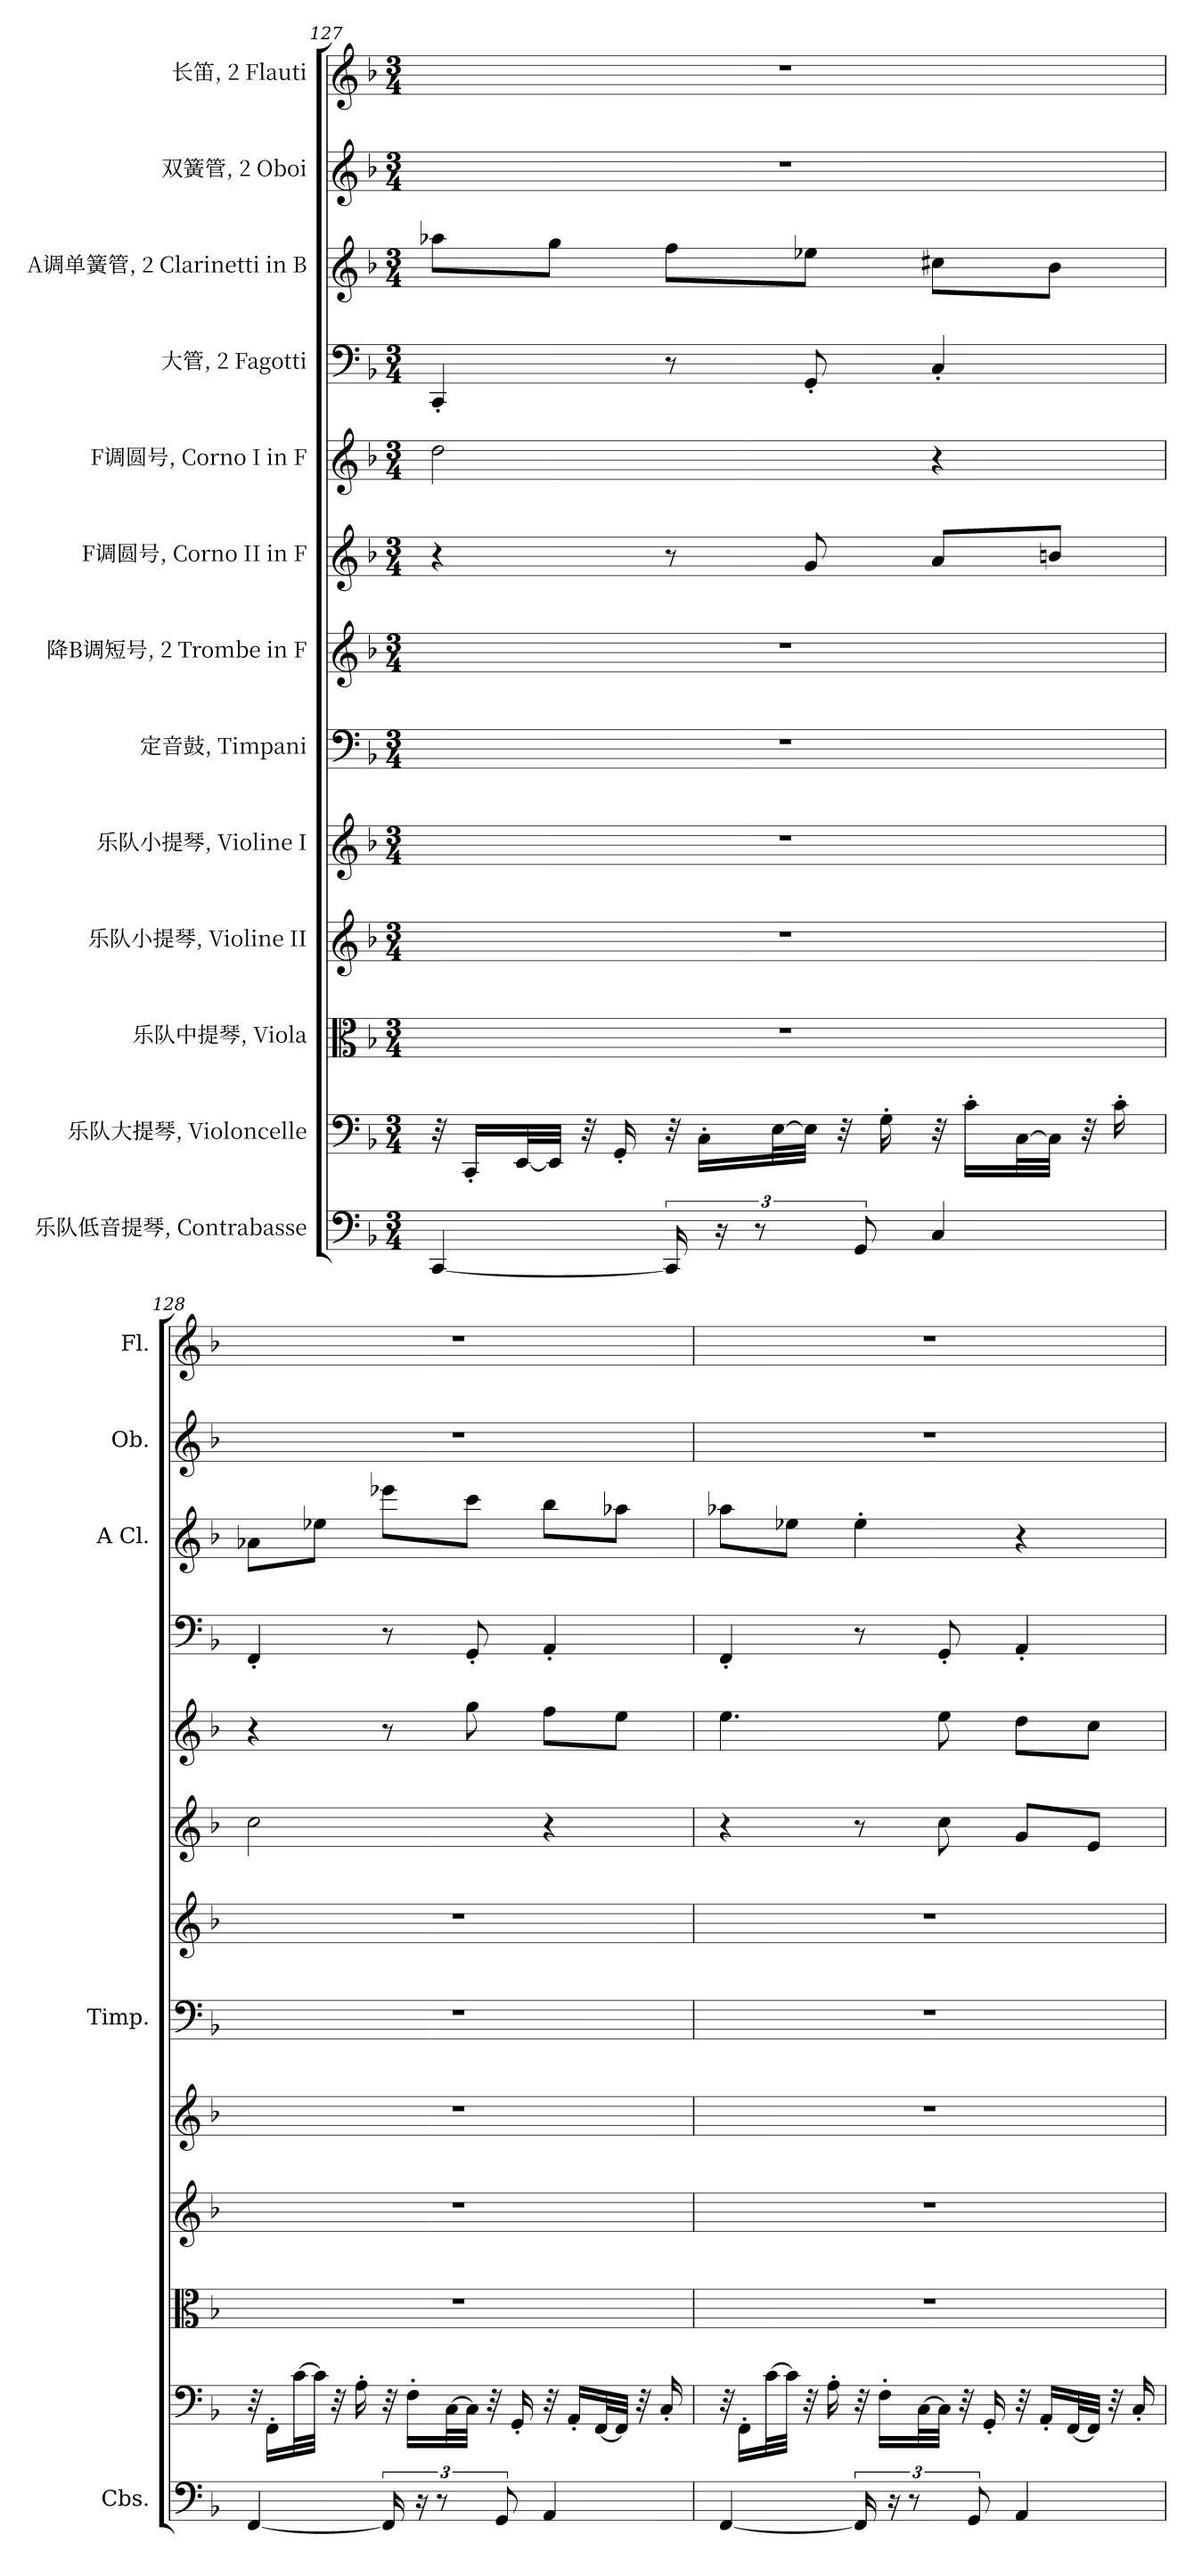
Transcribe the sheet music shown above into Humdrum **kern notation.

**kern	**kern	**kern	**kern	**kern	**kern	**kern	**kern	**kern	**kern	**kern	**kern	**kern
*part13	*part12	*part11	*part10	*part9	*part8	*part7	*part6	*part5	*part4	*part3	*part2	*part1
*staff13	*staff12	*staff11	*staff10	*staff9	*staff8	*staff7	*staff6	*staff5	*staff4	*staff3	*staff2	*staff1
*I"乐队低音提琴, Contrabasse	*I"乐队大提琴, Violoncelle	*I"乐队中提琴, Viola	*I"乐队小提琴, Violine II	*I"乐队小提琴, Violine I	*I"定音鼓, Timpani	*I"降B调短号, 2 Trombe in F	*I"F调圆号, Corno II in F	*I"F调圆号, Corno I in F	*I"大管, 2 Fagotti	*I"A调单簧管, 2 Clarinetti in B	*I"双簧管, 2 Oboi	*I"长笛, 2 Flauti
*I'Cbs.	*	*	*	*	*I'Timp.	*	*	*	*	*I'A Cl.	*I'Ob.	*I'Fl.
!!LO:PB:g=z
*clefF4	*clefF4	*clefC3	*clefG2	*clefG2	*clefF4	*clefG2	*clefG2	*clefG2	*clefF4	*clefG2	*clefG2	*clefG2
*ITrd7c12	*	*	*	*	*	*ITrd1c2	*ITrd4c7	*ITrd4c7	*	*ITrd2c3	*	*
*k[b-]	*k[b-]	*k[b-]	*k[b-]	*k[b-]	*k[b-]	*k[b-e-a-]	*k[b-e-]	*k[b-e-]	*k[b-]	*k[f#c#]	*k[b-]	*k[b-]
*M3/4	*M3/4	*M3/4	*M3/4	*M3/4	*M3/4	*M3/4	*M3/4	*M3/4	*M3/4	*M3/4	*M3/4	*M3/4
=127	=127	=127	=127	=127	=127	=127	=127	=127	=127	=127	=127	=127
[4CCC/	32r	2.r	2.r	2.r	2.r	2.r	4r	2g\	4CC'/	8ffn\L	2.r	2.r
.	16CC'/LL	.	.	.	.	.	.	.	.	.	.	.
.	[32EE/L	.	.	.	.	.	.	.	.	.	.	.
.	32EE/JJJ]	.	.	.	.	.	.	.	.	8ee\J	.	.
.	32r	.	.	.	.	.	.	.	.	.	.	.
.	16GG'/	.	.	.	.	.	.	.	.	.	.	.
24CCC/]	32r	.	.	.	.	.	8r	.	8r	8dd\L	.	.
.	16C'\LL	.	.	.	.	.	.	.	.	.	.	.
24r	.	.	.	.	.	.	.	.	.	.	.	.
12r	.	.	.	.	.	.	.	.	.	.	.	.
.	[32E\L	.	.	.	.	.	.	.	.	.	.	.
.	32E\JJJ]	.	.	.	.	.	8c/	.	8GG'/	8ccn\J	.	.
.	32r	.	.	.	.	.	.	.	.	.	.	.
12GGG/	.	.	.	.	.	.	.	.	.	.	.	.
.	16G'\	.	.	.	.	.	.	.	.	.	.	.
4CC/	32r	.	.	.	.	.	8d/L	4r	4C'/	8a#X\L	.	.
.	16c'\LL	.	.	.	.	.	.	.	.	.	.	.
.	[32C\L	.	.	.	.	.	.	.	.	.	.	.
.	32C\JJJ]	.	.	.	.	.	8en/J	.	.	8g\J	.	.
.	32r	.	.	.	.	.	.	.	.	.	.	.
.	16c'\	.	.	.	.	.	.	.	.	.	.	.
=128	=128	=128	=128	=128	=128	=128	=128	=128	=128	=128	=128	=128
*	*	*	*	*	*	*	*	*	*	*	*	*MM95
[4FFF/	32r	2.r	2.r	2.r	2.r	2.r	2f\	4r	4FF'/	8fn\L	2.r	2.r
.	16FF'\LL	.	.	.	.	.	.	.	.	.	.	.
.	[32c\L	.	.	.	.	.	.	.	.	.	.	.
.	32c\JJJ]	.	.	.	.	.	.	.	.	8ccn\J	.	.
.	32r	.	.	.	.	.	.	.	.	.	.	.
.	16A'\	.	.	.	.	.	.	.	.	.	.	.
24FFF/]	32r	.	.	.	.	.	.	8r	8r	8cccn\L	.	.
.	16F'\LL	.	.	.	.	.	.	.	.	.	.	.
24r	.	.	.	.	.	.	.	.	.	.	.	.
12r	.	.	.	.	.	.	.	.	.	.	.	.
.	[32C\L	.	.	.	.	.	.	.	.	.	.	.
.	32C\JJJ]	.	.	.	.	.	.	8cc\	8GG'/	8aa\J	.	.
.	32r	.	.	.	.	.	.	.	.	.	.	.
12GGG/	.	.	.	.	.	.	.	.	.	.	.	.
.	16GG'/	.	.	.	.	.	.	.	.	.	.	.
4AAA/	32r	.	.	.	.	.	4r	8b-\L	4AA'/	8gg\L	.	.
.	16AA'/LL	.	.	.	.	.	.	.	.	.	.	.
.	[32FF/L	.	.	.	.	.	.	.	.	.	.	.
.	32FF/JJJ]	.	.	.	.	.	.	8a\J	.	8ffn\J	.	.
.	32r	.	.	.	.	.	.	.	.	.	.	.
.	16C'/	.	.	.	.	.	.	.	.	.	.	.
!!LO:PB:g=z
=129	=129	=129	=129	=129	=129	=129	=129	=129	=129	=129	=129	=129
*	*	*	*	*	*	*	*	*	*	*	*	*MM94
[4FFF/	32r	2.r	2.r	2.r	2.r	2.r	4r	4.a\	4FF'/	8ffn\L	2.r	2.r
.	16FF'\LL	.	.	.	.	.	.	.	.	.	.	.
.	[32c\L	.	.	.	.	.	.	.	.	.	.	.
.	32c\JJJ]	.	.	.	.	.	.	.	.	8ccn\J	.	.
.	32r	.	.	.	.	.	.	.	.	.	.	.
.	16A'\	.	.	.	.	.	.	.	.	.	.	.
24FFF/]	32r	.	.	.	.	.	8r	.	8r	4cc'\	.	.
.	16F'\LL	.	.	.	.	.	.	.	.	.	.	.
24r	.	.	.	.	.	.	.	.	.	.	.	.
12r	.	.	.	.	.	.	.	.	.	.	.	.
.	[32C\L	.	.	.	.	.	.	.	.	.	.	.
.	32C\JJJ]	.	.	.	.	.	8f\	8a\	8GG'/	.	.	.
.	32r	.	.	.	.	.	.	.	.	.	.	.
12GGG/	.	.	.	.	.	.	.	.	.	.	.	.
.	16GG'/	.	.	.	.	.	.	.	.	.	.	.
4AAA/	32r	.	.	.	.	.	8c/L	8g\L	4AA'/	4r	.	.
.	16AA'/LL	.	.	.	.	.	.	.	.	.	.	.
.	[32FF/L	.	.	.	.	.	.	.	.	.	.	.
.	32FF/JJJ]	.	.	.	.	.	8A/J	8f\J	.	.	.	.
.	32r	.	.	.	.	.	.	.	.	.	.	.
.	16C'/	.	.	.	.	.	.	.	.	.	.	.
=	=	=	=	=	=	=	=	=	=	=	=	=
*-	*-	*-	*-	*-	*-	*-	*-	*-	*-	*-	*-	*-
